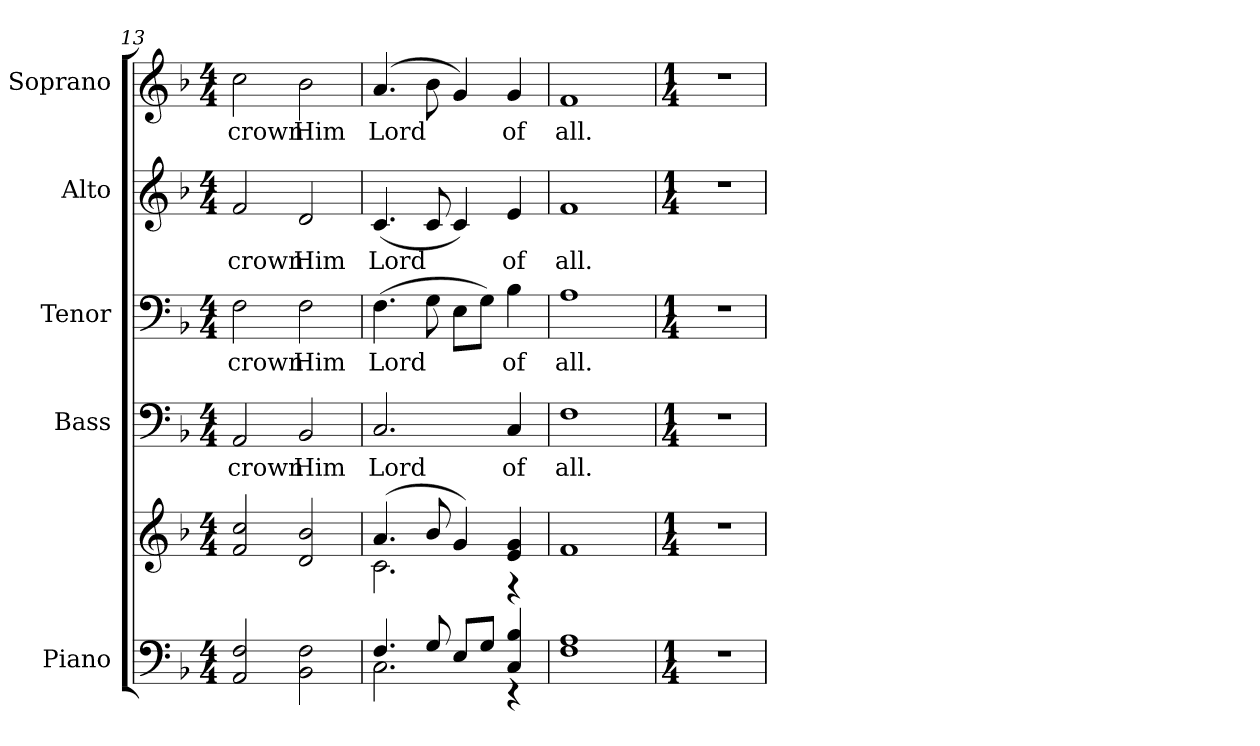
**kern	**kern	**kern	**text	**kern	**text	**kern	**text	**kern	**text
*part5	*part5	*part4	*part4	*part3	*part3	*part2	*part2	*part1	*part1
*staff6	*staff5	*staff4	*staff4	*staff3	*staff3	*staff2	*staff2	*staff1	*staff1
*I"Piano	*	*I"Bass	*	*I"Tenor	*	*I"Alto	*	*I"Soprano	*
*I'Pno.	*	*I'B.	*	*I'T.	*	*I'A.	*	*I'S.	*
!!LO:PB:g=z
*clefF4	*clefG2	*clefF4	*	*clefF4	*	*clefG2	*	*clefG2	*
*k[b-]	*k[b-]	*k[b-]	*	*k[b-]	*	*k[b-]	*	*k[b-]	*
*F:	*F:	*F:	*	*F:	*	*F:	*	*F:	*
*M4/4	*M4/4	*M4/4	*	*M4/4	*	*M4/4	*	*M4/4	*
=13	=13	=13	=13	=13	=13	=13	=13	=13	=13
!	!	!	!LO:LY:b:color=#000000	!	!	!	!	!	!
!	!	!	!	!	!LO:LY:b:color=#000000	!	!	!	!
!	!	!	!	!	!	!	!LO:LY:b:color=#000000	!	!
!	!	!	!	!	!	!	!	!	!LO:LY:b:color=#000000
2AAi/ 2Fi	2fi/ 2cci	2AAi/	crown	2Fi\	crown	2fi/	crown	2cci\	crown
!	!	!	!LO:LY:b:color=#000000	!	!	!	!	!	!
!	!	!	!	!	!LO:LY:b:color=#000000	!	!	!	!
!	!	!	!	!	!	!	!LO:LY:b:color=#000000	!	!
!	!	!	!	!	!	!	!	!	!LO:LY:b:color=#000000
2BB-i\ 2Fi	2di/ 2b-i	2BB-i/	Him	2Fi\	Him	2di/	Him	2b-i\	Him
=14	=14	=14	=14	=14	=14	=14	=14	=14	=14
*^	*^	*	*	*	*	*	*	*	*
!	!	!	!	!	!LO:LY:b:color=#000000	!	!	!	!	!	!
!	!	!	!	!	!	!	!LO:LY:b:color=#000000	!	!	!	!
!	!	!	!	!	!	!	!	!	!LO:LY:b:color=#000000	!	!
!	!	!	!	!	!	!	!	!	!	!	!LO:LY:b:color=#000000
4.Fi/	2.Ci\	(4.ai/	2.ci\	2.Ci/	Lord	(4.Fi\	Lord	(4.ci/	Lord	(4.ai/	Lord
8Gi/	.	8b-i/	.	.	.	8Gi\	.	8ci/	.	8b-i\	.
8Ei/L	.	4gi/)	.	.	.	8Ei\L	.	4ci/)	.	4gi/)	.
8Gi/J	.	.	.	.	.	8Gi\J)	.	.	.	.	.
!	!	!	!	!	!LO:LY:b:color=#000000	!	!	!	!	!	!
!	!	!	!	!	!	!	!LO:LY:b:color=#000000	!	!	!	!
!	!	!	!	!	!	!	!	!	!LO:LY:b:color=#000000	!	!
!	!	!	!	!	!	!	!	!	!	!	!LO:LY:b:color=#000000
4Ci/ 4B-i	4r	4ei/ 4gi	4r	4Ci/	of	4B-i\	of	4ei/	of	4gi/	of
*v	*v	*	*	*	*	*	*	*	*	*	*
*	*v	*v	*	*	*	*	*	*	*	*
=15	=15	=15	=15	=15	=15	=15	=15	=15	=15
*^	*^	*	*	*	*	*	*	*	*
!	!	!	!	!	!LO:LY:b:color=#000000	!	!	!	!	!	!
*v	*v	*	*	*	*	*	*	*	*	*	*
*	*v	*v	*	*	*	*	*	*	*	*
*^	*^	*	*	*	*	*	*	*	*
!	!	!	!	!	!	!	!LO:LY:b:color=#000000	!	!	!	!
*v	*v	*	*	*	*	*	*	*	*	*	*
*	*v	*v	*	*	*	*	*	*	*	*
*^	*^	*	*	*	*	*	*	*	*
!	!	!	!	!	!	!	!	!	!LO:LY:b:color=#000000	!	!
*v	*v	*	*	*	*	*	*	*	*	*	*
*	*v	*v	*	*	*	*	*	*	*	*
*^	*^	*	*	*	*	*	*	*	*
!	!	!	!	!	!	!	!	!	!	!	!LO:LY:b:color=#000000
*v	*v	*	*	*	*	*	*	*	*	*	*
*	*v	*v	*	*	*	*	*	*	*	*
1Fi 1Ai	1fi	1Fi	all.	1Ai	all.	1fi	all.	1fi	all.
!!LO:PB:g=z
=16	=16	=16	=16	=16	=16	=16	=16	=16	=16
*M1/4	*M1/4	*M1/4	*	*M1/4	*	*M1/4	*	*M1/4	*
!LO:N:vis=1	!LO:N:vis=1	!LO:N:vis=1	!	!LO:N:vis=1	!	!LO:N:vis=1	!	!LO:N:vis=1	!
4r	4r	4r	.	4r	.	4r	.	4r	.
=	=	=	=	=	=	=	=	=	=
*-	*-	*-	*-	*-	*-	*-	*-	*-	*-
